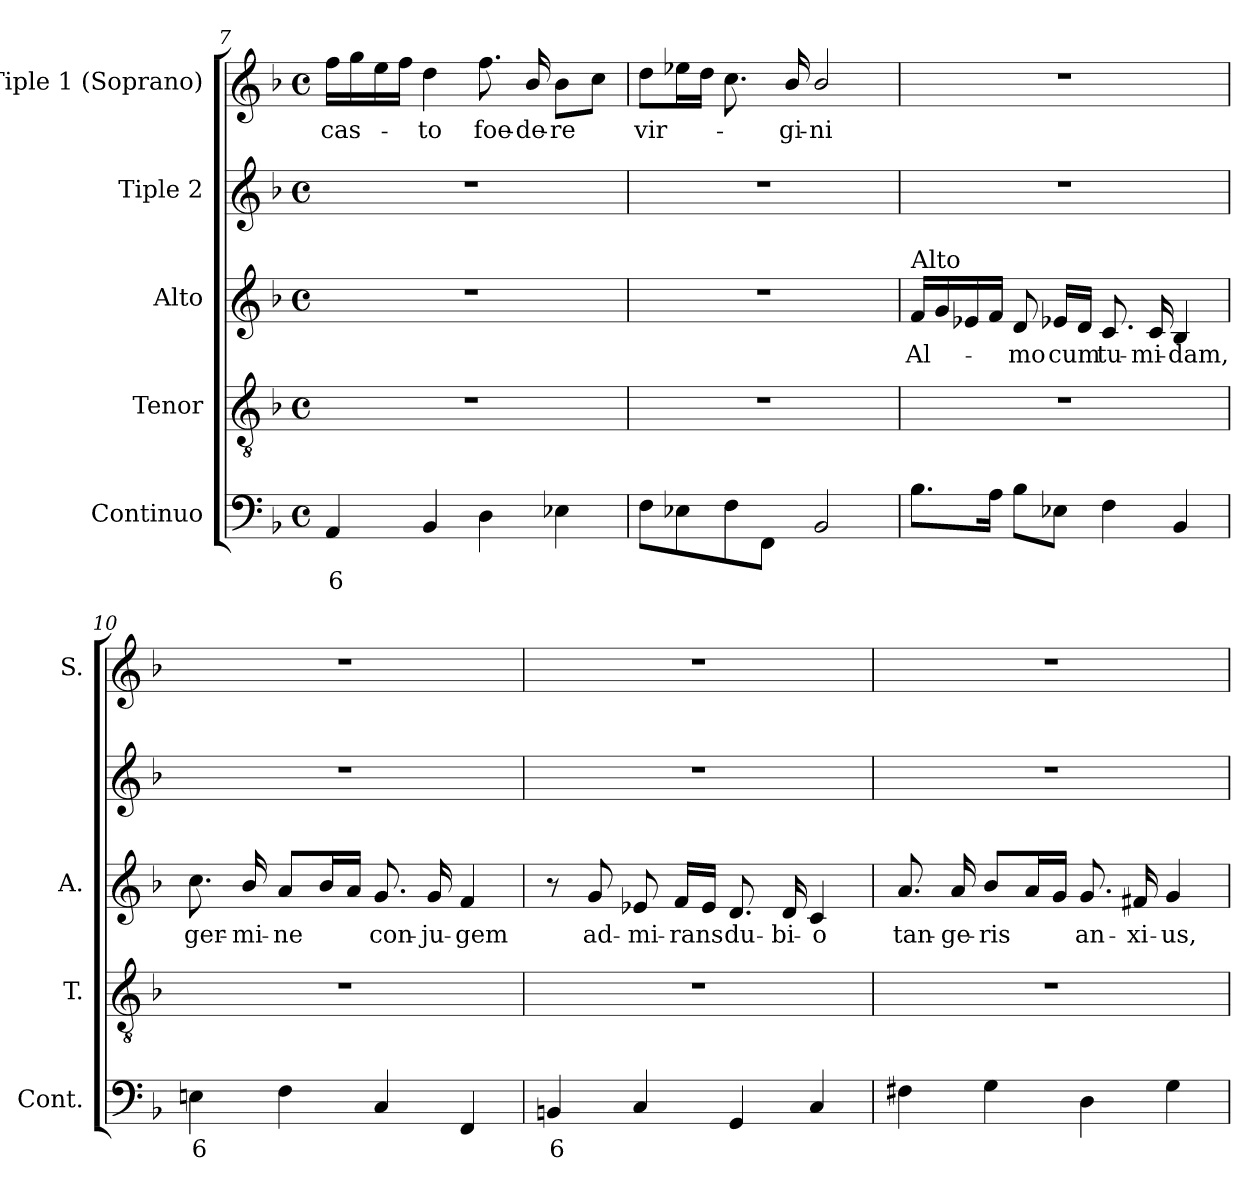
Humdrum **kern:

**kern	**text	**kern	**kern	**text	**kern	**kern	**text
*part5	*part5	*part4	*part3	*part3	*part2	*part1	*part1
*staff5	*staff5	*staff4	*staff3	*staff3	*staff2	*staff1	*staff1
*I"Continuo	*	*I"Tenor	*I"Alto	*	*I"Tiple 2	*I"Tiple 1 (Soprano)	*
*I'Cont.	*	*I'T.	*I'A.	*	*	*I'S.	*
*clefF4	*	*clefGv2	*clefG2	*	*clefG2	*clefG2	*
*	*	*ITrd7c12	*	*	*	*	*
*k[b-]	*	*k[b-]	*k[b-]	*	*k[b-]	*k[b-]	*
*F:	*	*F:	*F:	*	*F:	*F:	*
*M4/4	*	*M4/4	*M4/4	*	*M4/4	*M4/4	*
*met(c)	*	*met(c)	*met(c)	*	*met(c)	*met(c)	*
=7	=7	=7	=7	=7	=7	=7	=7
!	!LO:LY:b:color=#000000	!	!	!	!	!	!
!	!	!	!	!	!	!	!LO:LY:b:color=#000000
4AAi/	6	1r	1r	.	1r	16ffi\LL	cas-
.	.	.	.	.	.	16ggi\	.
.	.	.	.	.	.	16eei\	.
.	.	.	.	.	.	16ffi\JJ	.
!	!	!	!	!	!	!	!LO:LY:b:color=#000000
4BB-i/	.	.	.	.	.	4ddi\	-to
!	!	!	!	!	!	!	!LO:LY:b:color=#000000
4Di\	.	.	.	.	.	8.ffi\	foe-
!	!	!	!	!	!	!	!LO:LY:b:color=#000000
.	.	.	.	.	.	16b-i/	-de-
!	!	!	!	!	!	!	!LO:LY:b:color=#000000
4E-Xi\	.	.	.	.	.	8b-i\L	-re
.	.	.	.	.	.	8cci\J	.
=8	=8	=8	=8	=8	=8	=8	=8
!	!	!	!	!	!	!	!LO:LY:b:color=#000000
8Fi\L	.	1r	1r	.	1r	8ddi\L	vir-
8E-Xi\	.	.	.	.	.	16ee-Xi\L	.
.	.	.	.	.	.	16ddi\JJ	.
8Fi\	.	.	.	.	.	8.cci\	.
8FFi\J	.	.	.	.	.	.	.
!	!	!	!	!	!	!	!LO:LY:b:color=#000000
.	.	.	.	.	.	16b-i/	-gi-
!	!	!	!	!	!	!	!LO:LY:b:color=#000000
2BB-i/	.	.	.	.	.	2b-i/	-ni
!!LO:LB:g=z
=9	=9	=9	=9	=9	=9	=9	=9
!	!	!	!LO:TX:a:t=Alto	!	!	!	!
!	!	!	!	!LO:LY:b:color=#000000	!	!	!
8.B-i\L	.	1r	16fi/LL	Al-	1r	1r	.
.	.	.	16gi/	.	.	.	.
.	.	.	16e-Xi/	.	.	.	.
16Ai\Jk	.	.	16fi/JJ	.	.	.	.
!	!	!	!	!LO:LY:b:color=#000000	!	!	!
8B-i\L	.	.	8di/	-mo	.	.	.
!	!	!	!	!LO:LY:b:color=#000000	!	!	!
8E-Xi\J	.	.	16e-Xi/LL	cum	.	.	.
.	.	.	16di/JJ	.	.	.	.
!	!	!	!	!LO:LY:b:color=#000000	!	!	!
4Fi\	.	.	8.ci/	tu-	.	.	.
!	!	!	!	!LO:LY:b:color=#000000	!	!	!
.	.	.	16ci/	-mi-	.	.	.
!	!	!	!	!LO:LY:b:color=#000000	!	!	!
4BB-i/	.	.	4B-i/	-dam,	.	.	.
=10	=10	=10	=10	=10	=10	=10	=10
!	!LO:LY:b:color=#000000	!	!	!	!	!	!
!	!	!	!	!LO:LY:b:color=#000000	!	!	!
4Eni\	6	1r	8.cci\	ger-	1r	1r	.
!	!	!	!	!LO:LY:b:color=#000000	!	!	!
.	.	.	16b-i/	-mi-	.	.	.
!	!	!	!	!LO:LY:b:color=#000000	!	!	!
4Fi\	.	.	8ai/L	-ne	.	.	.
.	.	.	16b-i/L	.	.	.	.
.	.	.	16ai/JJ	.	.	.	.
!	!	!	!	!LO:LY:b:color=#000000	!	!	!
4Ci/	.	.	8.gi/	con-	.	.	.
!	!	!	!	!LO:LY:b:color=#000000	!	!	!
.	.	.	16gi/	-ju-	.	.	.
!	!	!	!	!LO:LY:b:color=#000000	!	!	!
4FFi/	.	.	4fi/	-gem	.	.	.
=11	=11	=11	=11	=11	=11	=11	=11
!	!LO:LY:b:color=#000000	!	!	!	!	!	!
4BBni/	6	1r	8r	.	1r	1r	.
!	!	!	!	!LO:LY:b:color=#000000	!	!	!
.	.	.	8gi/	ad-	.	.	.
!	!	!	!	!LO:LY:b:color=#000000	!	!	!
4Ci/	.	.	8e-Xi/	-mi-	.	.	.
!	!	!	!	!LO:LY:b:color=#000000	!	!	!
.	.	.	16fi/LL	-rans	.	.	.
.	.	.	16e-i/JJ	.	.	.	.
!	!	!	!	!LO:LY:b:color=#000000	!	!	!
4GGi/	.	.	8.di/	du-	.	.	.
!	!	!	!	!LO:LY:b:color=#000000	!	!	!
.	.	.	16di/	-bi-	.	.	.
!	!	!	!	!LO:LY:b:color=#000000	!	!	!
4Ci/	.	.	4ci/	-o	.	.	.
=12	=12	=12	=12	=12	=12	=12	=12
!	!	!	!	!LO:LY:b:color=#000000	!	!	!
4F#Xi\	.	1r	8.ai/	tan-	1r	1r	.
!	!	!	!	!LO:LY:b:color=#000000	!	!	!
.	.	.	16ai/	-ge-	.	.	.
!	!	!	!	!LO:LY:b:color=#000000	!	!	!
4Gi\	.	.	8b-i/L	-ris	.	.	.
.	.	.	16ai/L	.	.	.	.
.	.	.	16gi/JJ	.	.	.	.
!	!	!	!	!LO:LY:b:color=#000000	!	!	!
4Di\	.	.	8.gi/	an-	.	.	.
!	!	!	!	!LO:LY:b:color=#000000	!	!	!
.	.	.	16f#Xi/	-xi-	.	.	.
!	!	!	!	!LO:LY:b:color=#000000	!	!	!
4Gi\	.	.	4gi/	-us,	.	.	.
=	=	=	=	=	=	=	=
*-	*-	*-	*-	*-	*-	*-	*-
